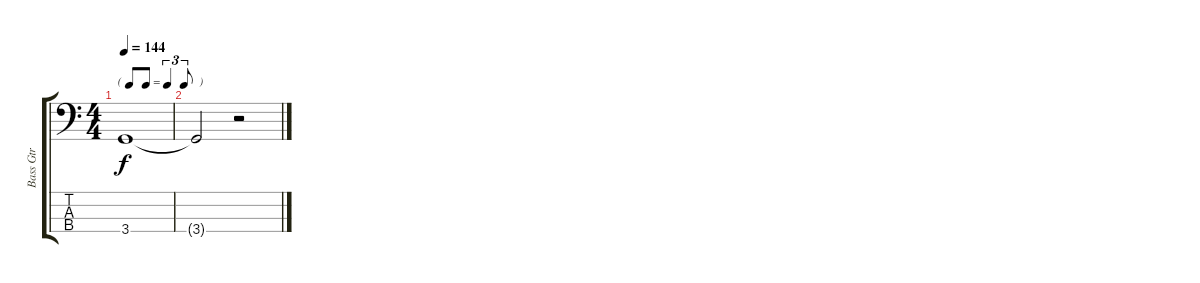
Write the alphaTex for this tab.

\track ("Bass Gtr            " "Bass Gtr  ") {instrument electricbassfinger}
\staff {score tabs}
\tuning (G2 D2 A1 E1) {hide}
\ts (4 4)
\tf triplet8th
\tempo 144
\clef f4
\ks c
3.4{t}.1{dy f} |
3.4{t}.2 r.2
